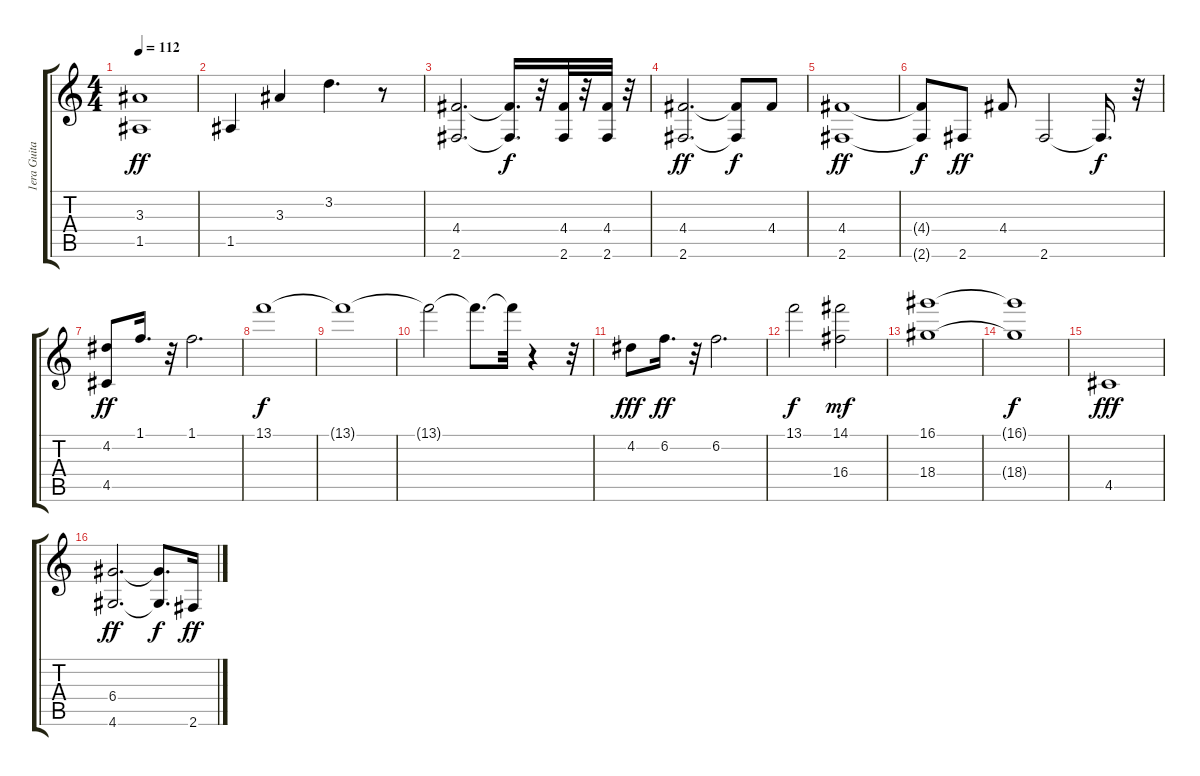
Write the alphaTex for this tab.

\track ("1era Guitarra" "1era Guita") {instrument distortionguitar}
\staff {score tabs}
\tuning (E4 B3 G3 D3 A2 E2) {hide}
\ts (4 4)
\tempo 112
\clef g2
\ks c
(3.3 1.5).1{dy ff} |
1.5.4 3.3.4 3.2.4{d} r.8 |
(4.4 2.6).2{d} (4.4{t} 2.6{t}).16{d dy f} r.32 (4.4 2.6).32 r.32 (4.4 2.6).32 r.32 |
(4.4 2.6).2{d dy ff} (4.4{t} 2.6{t}).8{dy f} 4.4.8 |
(4.4 2.6).1{dy ff} |
(4.4{t} 2.6{t}).8{dy f} 2.6.8{dy ff} 4.4.8 2.6.2 2.6{t}.16{d dy f} r.32 |
(4.2 4.5).8{dy ff} 1.1.16{d} r.32 1.1.2{d} |
13.1.1{dy f} |
13.1{t}.1 |
13.1{t}.2 13.1{t}.8{d} 13.1{t}.32 r.4 r.32 |
4.2.8{dy fff} 6.2.16{d dy ff} r.32 6.2.2{d} |
13.1.2{dy f} (14.1 16.4).2{dy mf} |
(16.1 18.4).1 |
(16.1{t} 18.4{t}).1{dy f} |
4.5.1{dy fff} |
(6.4 4.6).2{d dy ff} (6.4{t} 4.6{t}).8{d dy f} 2.6.16{dy ff}
